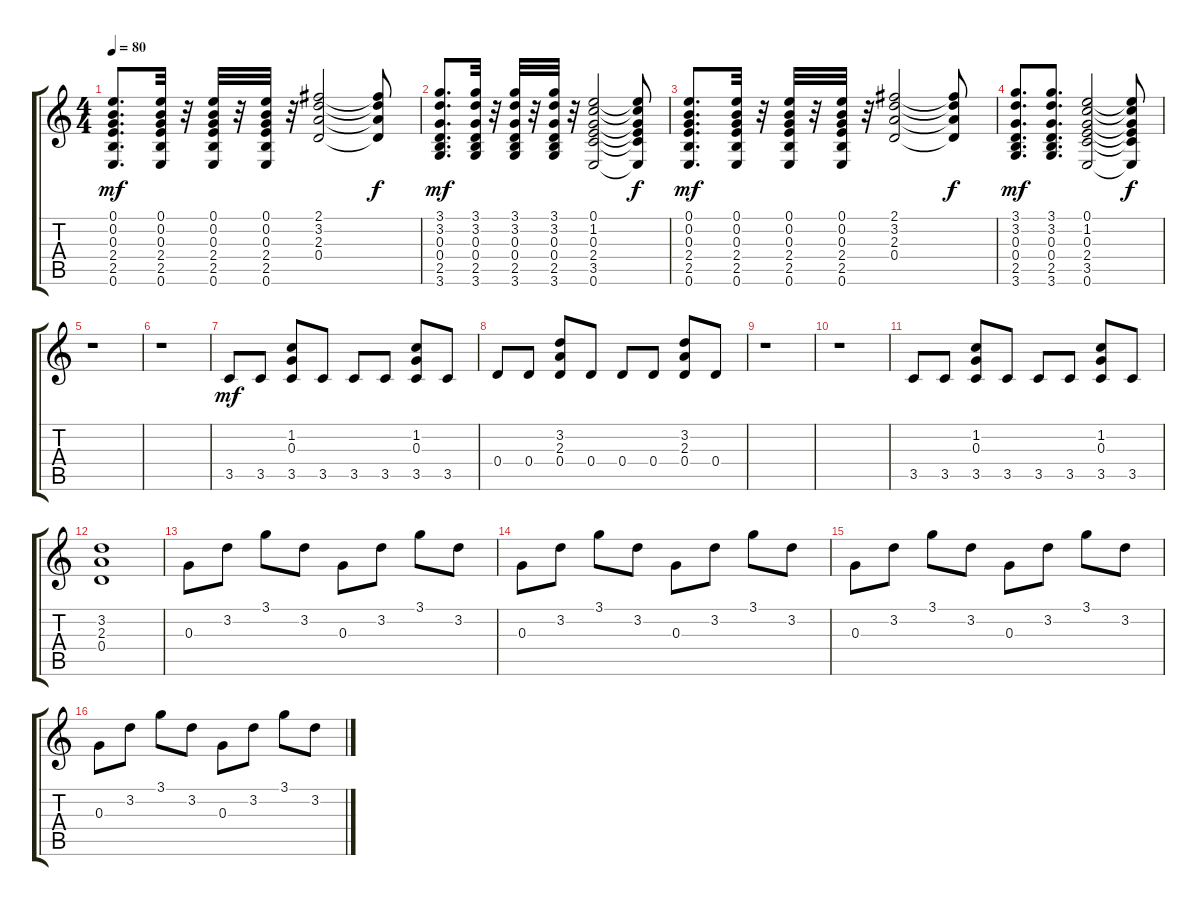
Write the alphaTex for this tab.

\track "" {instrument distortionguitar}
\staff {score tabs}
\tuning (E4 B3 G3 D3 A2 E2) {hide}
\ts (4 4)
\tempo 80
\clef g2
\ks c
(0.1 0.2 0.3 2.4 2.5 0.6).8{d dy mf} (0.1 0.2 0.3 2.4 2.5 0.6).32 r.32 (0.1 0.2 0.3 2.4 2.5 0.6).32 r.32 (0.1 0.2 0.3 2.4 2.5 0.6).32 r.32 (2.1 3.2 2.3 0.4).2 (2.1{t} 3.2{t} 2.3{t} 0.4{t}).8{dy f} |
(3.1 3.2 0.3 0.4 2.5 3.6).8{d dy mf} (3.1 3.2 0.3 0.4 2.5 3.6).32 r.32 (3.1 3.2 0.3 0.4 2.5 3.6).32 r.32 (3.1 3.2 0.3 0.4 2.5 3.6).32 r.32 (0.1 1.2 0.3 2.4 3.5 0.6).2 (0.1{t} 1.2{t} 0.3{t} 2.4{t} 3.5{t} 0.6{t}).8{dy f} |
(0.1 0.2 0.3 2.4 2.5 0.6).8{d dy mf} (0.1 0.2 0.3 2.4 2.5 0.6).32 r.32 (0.1 0.2 0.3 2.4 2.5 0.6).32 r.32 (0.1 0.2 0.3 2.4 2.5 0.6).32 r.32 (2.1 3.2 2.3 0.4).2 (2.1{t} 3.2{t} 2.3{t} 0.4{t}).8{dy f} |
(3.1 3.2 0.3 0.4 2.5 3.6).8{d dy mf} (3.1 3.2 0.3 0.4 2.5 3.6).8{d} (0.1 1.2 0.3 2.4 3.5 0.6).2 (0.1{t} 1.2{t} 0.3{t} 2.4{t} 3.5{t} 0.6{t}).8{dy f} |
r.1 |
r.1 |
3.5.8{dy mf} 3.5.8 (1.2 0.3 3.5).8 3.5.8 3.5.8 3.5.8 (1.2 0.3 3.5).8 3.5.8 |
0.4.8 0.4.8 (3.2 2.3 0.4).8 0.4.8 0.4.8 0.4.8 (3.2 2.3 0.4).8 0.4.8 |
r.1 |
r.1 |
3.5.8 3.5.8 (1.2 0.3 3.5).8 3.5.8 3.5.8 3.5.8 (1.2 0.3 3.5).8 3.5.8 |
(3.2 2.3 0.4).1 |
0.3.8 3.2.8 3.1.8 3.2.8 0.3.8 3.2.8 3.1.8 3.2.8 |
0.3.8 3.2.8 3.1.8 3.2.8 0.3.8 3.2.8 3.1.8 3.2.8 |
0.3.8 3.2.8 3.1.8 3.2.8 0.3.8 3.2.8 3.1.8 3.2.8 |
0.3.8 3.2.8 3.1.8 3.2.8 0.3.8 3.2.8 3.1.8 3.2.8
